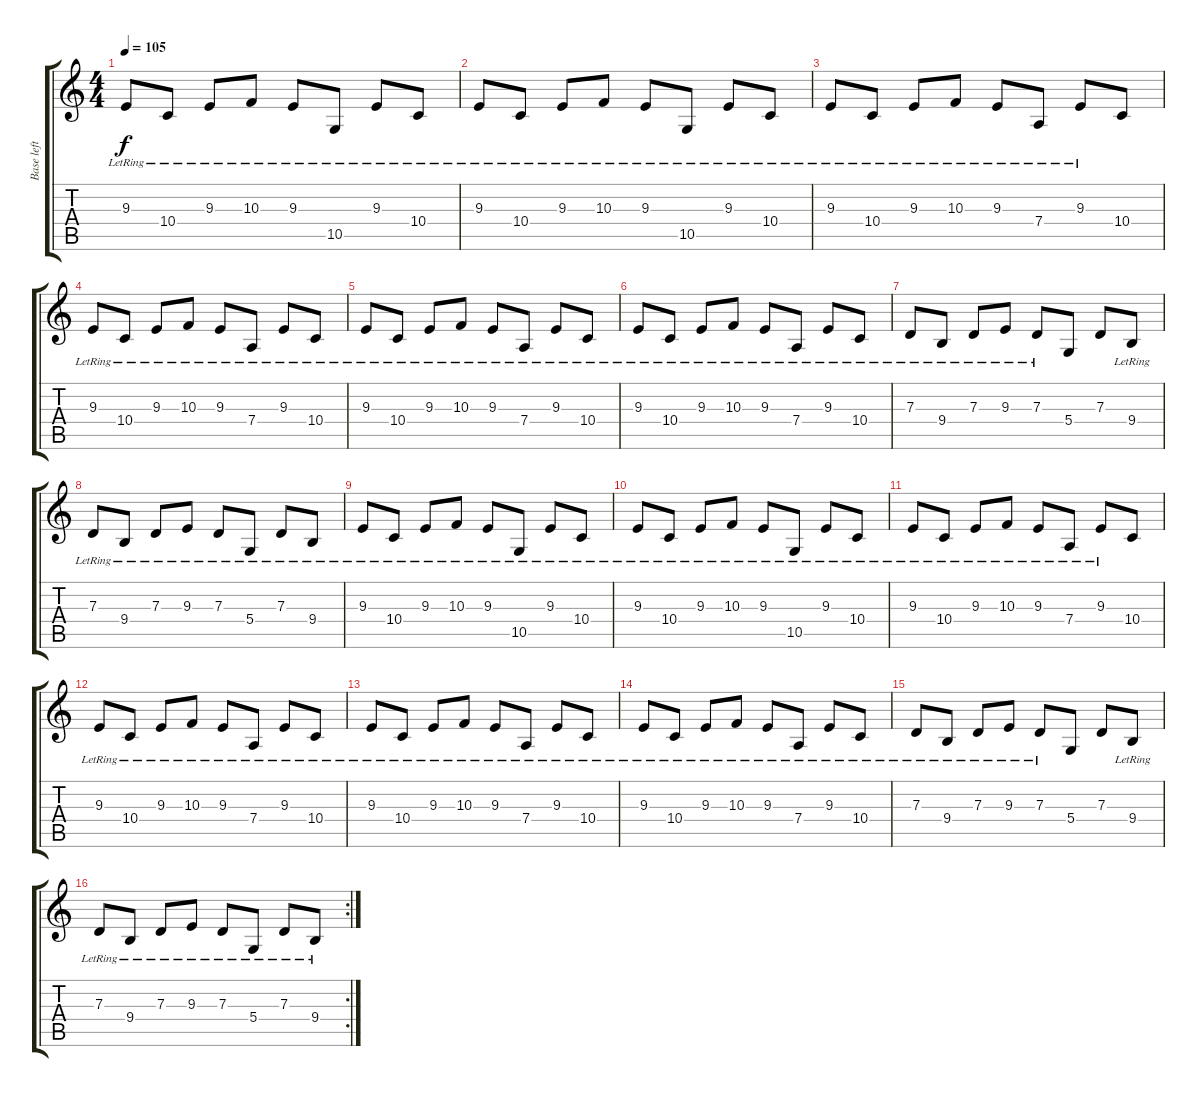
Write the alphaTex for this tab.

\track ("Base left" "Base left") {instrument electricpiano2}
\staff {score tabs}
\tuning (E4 B3 G3 D3 A2 E2) {hide}
\ts (4 4)
\tempo 105
\clef g2
\ks c
9.3{lr}.8{dy f} 10.4{lr}.8 9.3{lr}.8 10.3{lr}.8 9.3{lr}.8 10.5{lr}.8 9.3{lr}.8 10.4{lr}.8 |
9.3{lr}.8 10.4{lr}.8 9.3{lr}.8 10.3{lr}.8 9.3{lr}.8 10.5{lr}.8 9.3{lr}.8 10.4{lr}.8 |
9.3{lr}.8 10.4{lr}.8 9.3{lr}.8 10.3{lr}.8 9.3{lr}.8 7.4{lr}.8 9.3{lr}.8 10.4.8 |
9.3{lr}.8 10.4{lr}.8 9.3{lr}.8 10.3{lr}.8 9.3{lr}.8 7.4{lr}.8 9.3{lr}.8 10.4{lr}.8 |
9.3{lr}.8 10.4{lr}.8 9.3{lr}.8 10.3{lr}.8 9.3{lr}.8 7.4{lr}.8 9.3{lr}.8 10.4{lr}.8 |
9.3{lr}.8 10.4{lr}.8 9.3{lr}.8 10.3{lr}.8 9.3{lr}.8 7.4{lr}.8 9.3{lr}.8 10.4{lr}.8 |
7.3{lr}.8 9.4{lr}.8 7.3{lr}.8 9.3{lr}.8 7.3{lr}.8 5.4.8 7.3.8 9.4{lr}.8 |
7.3{lr}.8 9.4{lr}.8 7.3{lr}.8 9.3{lr}.8 7.3{lr}.8 5.4{lr}.8 7.3{lr}.8 9.4{lr}.8 |
9.3{lr}.8 10.4{lr}.8 9.3{lr}.8 10.3{lr}.8 9.3{lr}.8 10.5{lr}.8 9.3{lr}.8 10.4{lr}.8 |
9.3{lr}.8 10.4{lr}.8 9.3{lr}.8 10.3{lr}.8 9.3{lr}.8 10.5{lr}.8 9.3{lr}.8 10.4{lr}.8 |
9.3{lr}.8 10.4{lr}.8 9.3{lr}.8 10.3{lr}.8 9.3{lr}.8 7.4{lr}.8 9.3{lr}.8 10.4.8 |
9.3{lr}.8 10.4{lr}.8 9.3{lr}.8 10.3{lr}.8 9.3{lr}.8 7.4{lr}.8 9.3{lr}.8 10.4{lr}.8 |
9.3{lr}.8 10.4{lr}.8 9.3{lr}.8 10.3{lr}.8 9.3{lr}.8 7.4{lr}.8 9.3{lr}.8 10.4{lr}.8 |
9.3{lr}.8 10.4{lr}.8 9.3{lr}.8 10.3{lr}.8 9.3{lr}.8 7.4{lr}.8 9.3{lr}.8 10.4{lr}.8 |
7.3{lr}.8 9.4{lr}.8 7.3{lr}.8 9.3{lr}.8 7.3{lr}.8 5.4.8 7.3.8 9.4{lr}.8 |
\rc 2
7.3{lr}.8 9.4{lr}.8 7.3{lr}.8 9.3{lr}.8 7.3{lr}.8 5.4{lr}.8 7.3{lr}.8 9.4{lr}.8
